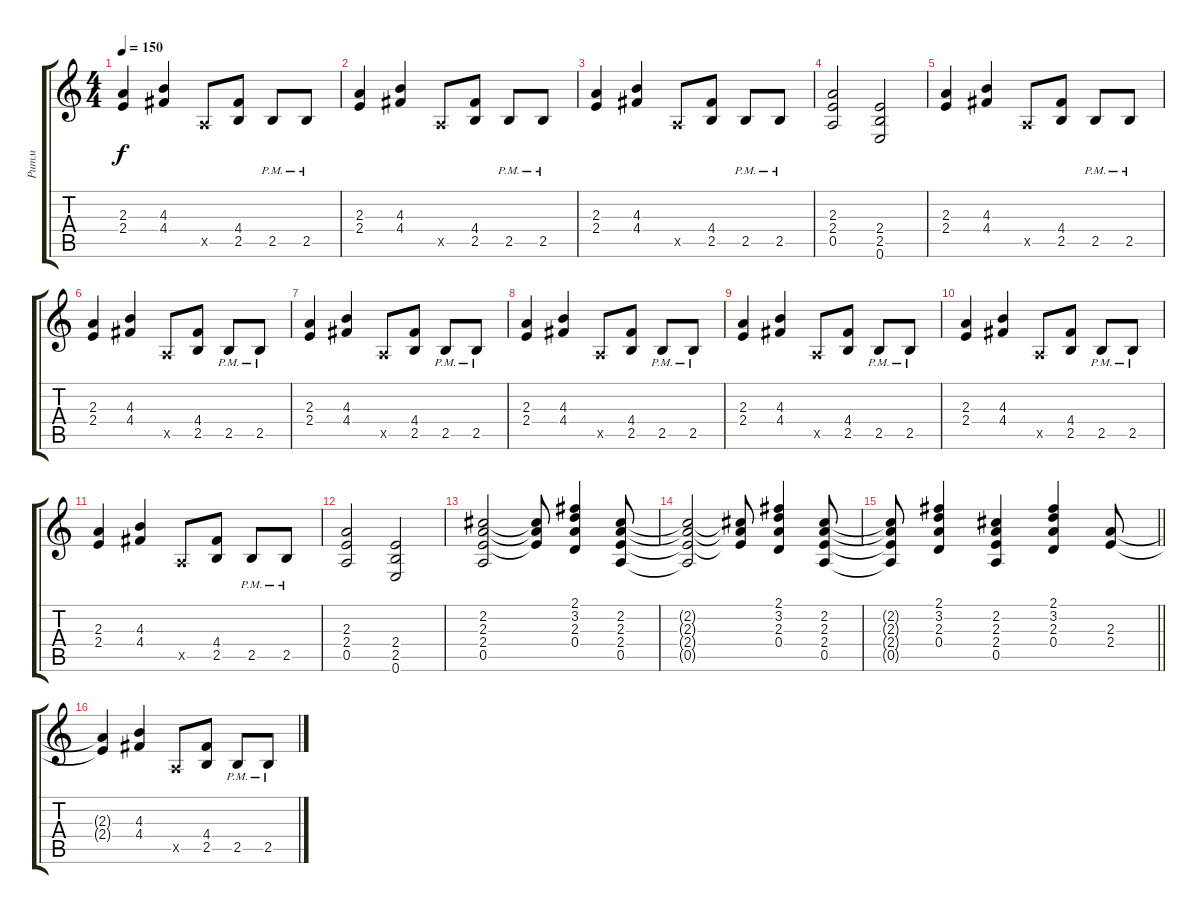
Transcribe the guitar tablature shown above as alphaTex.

\track ("Ритм" "Ритм") {instrument distortionguitar}
\staff {score tabs}
\tuning (E4 B3 G3 D3 A2 E2) {hide}
\ts (4 4)
\tempo 150
\clef g2
\ks c
(2.3 2.4).4{dy f} (4.3 4.4).4 0.5{x}.8 (4.4 2.5).8 2.5{pm}.8 2.5{pm}.8 |
(2.3 2.4).4 (4.3 4.4).4 0.5{x}.8 (4.4 2.5).8 2.5{pm}.8 2.5{pm}.8 |
(2.3 2.4).4 (4.3 4.4).4 0.5{x}.8 (4.4 2.5).8 2.5{pm}.8 2.5{pm}.8 |
(2.3 2.4 0.5).2 (2.4 2.5 0.6).2 |
(2.3 2.4).4 (4.3 4.4).4 0.5{x}.8 (4.4 2.5).8 2.5{pm}.8 2.5{pm}.8 |
(2.3 2.4).4 (4.3 4.4).4 0.5{x}.8 (4.4 2.5).8 2.5{pm}.8 2.5{pm}.8 |
(2.3 2.4).4 (4.3 4.4).4 0.5{x}.8 (4.4 2.5).8 2.5{pm}.8 2.5{pm}.8 |
(2.3 2.4).4 (4.3 4.4).4 0.5{x}.8 (4.4 2.5).8 2.5{pm}.8 2.5{pm}.8 |
(2.3 2.4).4 (4.3 4.4).4 0.5{x}.8 (4.4 2.5).8 2.5{pm}.8 2.5{pm}.8 |
(2.3 2.4).4 (4.3 4.4).4 0.5{x}.8 (4.4 2.5).8 2.5{pm}.8 2.5{pm}.8 |
(2.3 2.4).4 (4.3 4.4).4 0.5{x}.8 (4.4 2.5).8 2.5{pm}.8 2.5{pm}.8 |
(2.3 2.4 0.5).2 (2.4 2.5 0.6).2 |
(2.2 2.3 2.4 0.5).2 (2.2{t} 2.3{t} 2.4{t}).8 (2.1 3.2 2.3 0.4).4 (2.2 2.3 2.4 0.5).8 |
(2.2{t} 2.3{t} 2.4{t} 0.5{t}).2 (2.2{t} 2.3{t} 2.4{t}).8 (2.1 3.2 2.3 0.4).4 (2.2 2.3 2.4 0.5).8 |
\barLineRight lightlight
(2.2{t} 2.3{t} 2.4{t} 0.5{t}).8 (2.1 3.2 2.3 0.4).4 (2.2 2.3 2.4 0.5).4 (2.1 3.2 2.3 0.4).4 (2.3 2.4).8 |
(2.3{t} 2.4{t}).4 (4.3 4.4).4 0.5{x}.8 (4.4 2.5).8 2.5{pm}.8 2.5{pm}.8
